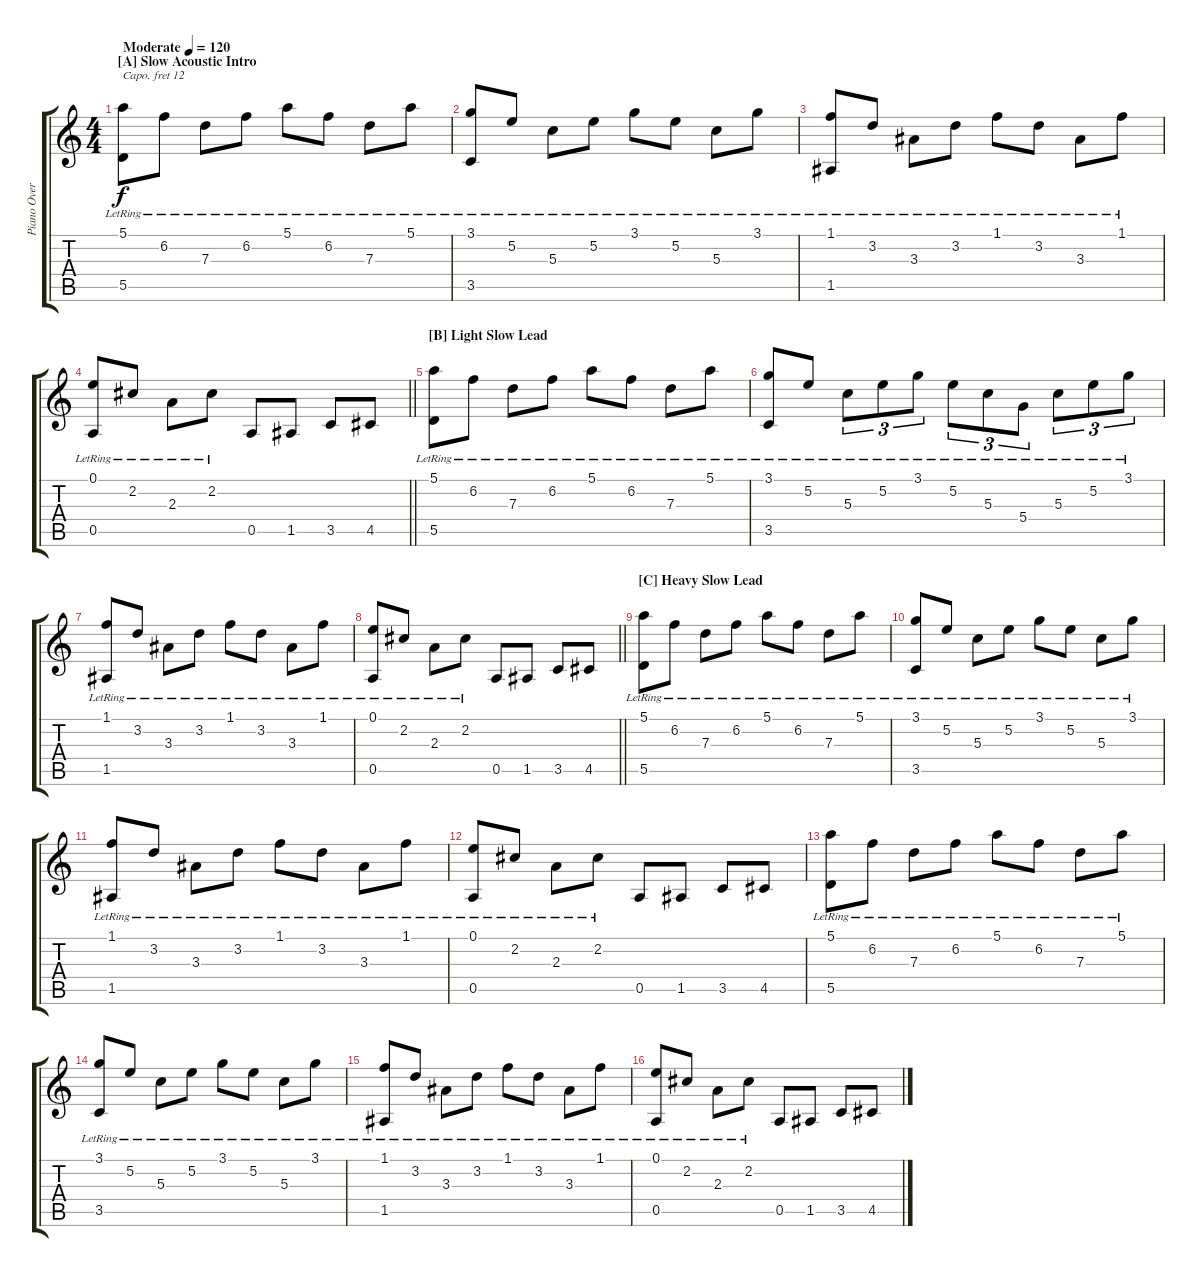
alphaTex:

\track ("Piano Overdub" "Piano Over") {instrument acousticgrandpiano}
\staff {score tabs}
\capo 12
\tuning (E4 B3 G3 D3 A2 E2) {hide}
\ts (4 4)
\section ("" "[A] Slow Acoustic Intro")
\tempo (120 "Moderate")
\clef g2
\ks c
(5.1{lr} 5.5{lr}).8{dy f instrument acousticgrandpiano} 6.2{lr}.8 7.3{lr}.8 6.2{lr}.8 5.1{lr}.8 6.2{lr}.8 7.3{lr}.8 5.1{lr}.8 |
(3.1{lr} 3.5{lr}).8 5.2{lr}.8 5.3{lr}.8 5.2{lr}.8 3.1{lr}.8 5.2{lr}.8 5.3{lr}.8 3.1{lr}.8 |
(1.1{lr} 1.5{lr}).8 3.2{lr}.8 3.3{lr}.8 3.2{lr}.8 1.1{lr}.8 3.2{lr}.8 3.3{lr}.8 1.1{lr}.8 |
\barLineRight lightlight
(0.1{lr} 0.5{lr}).8 2.2{lr}.8 2.3{lr}.8 2.2{lr}.8 0.5.8 1.5.8 3.5.8 4.5.8 |
\section ("" "[B] Light Slow Lead")
(5.1{lr} 5.5{lr}).8 6.2{lr}.8 7.3{lr}.8 6.2{lr}.8 5.1{lr}.8 6.2{lr}.8 7.3{lr}.8 5.1{lr}.8 |
(3.1{lr} 3.5{lr}).8 5.2{lr}.8 5.3{lr}.8{tu (3 2)} 5.2{lr}.8{tu (3 2)} 3.1{lr}.8{tu (3 2)} 5.2{lr}.8{tu (3 2)} 5.3{lr}.8{tu (3 2)} 5.4{lr}.8{tu (3 2)} 5.3{lr}.8{tu (3 2)} 5.2{lr}.8{tu (3 2)} 3.1{lr}.8{tu (3 2)} |
(1.1{lr} 1.5{lr}).8 3.2{lr}.8 3.3{lr}.8 3.2{lr}.8 1.1{lr}.8 3.2{lr}.8 3.3{lr}.8 1.1{lr}.8 |
\barLineRight lightlight
(0.1{lr} 0.5{lr}).8 2.2{lr}.8 2.3{lr}.8 2.2{lr}.8 0.5.8 1.5.8 3.5.8 4.5.8 |
\section ("" "[C] Heavy Slow Lead")
(5.1{lr} 5.5{lr}).8 6.2{lr}.8 7.3{lr}.8 6.2{lr}.8 5.1{lr}.8 6.2{lr}.8 7.3{lr}.8 5.1{lr}.8 |
(3.1{lr} 3.5{lr}).8 5.2{lr}.8 5.3{lr}.8 5.2{lr}.8 3.1{lr}.8 5.2{lr}.8 5.3{lr}.8 3.1{lr}.8 |
(1.1{lr} 1.5{lr}).8 3.2{lr}.8 3.3{lr}.8 3.2{lr}.8 1.1{lr}.8 3.2{lr}.8 3.3{lr}.8 1.1{lr}.8 |
(0.1{lr} 0.5{lr}).8 2.2{lr}.8 2.3{lr}.8 2.2{lr}.8 0.5.8 1.5.8 3.5.8 4.5.8 |
(5.1{lr} 5.5{lr}).8 6.2{lr}.8 7.3{lr}.8 6.2{lr}.8 5.1{lr}.8 6.2{lr}.8 7.3{lr}.8 5.1{lr}.8 |
(3.1{lr} 3.5{lr}).8 5.2{lr}.8 5.3{lr}.8 5.2{lr}.8 3.1{lr}.8 5.2{lr}.8 5.3{lr}.8 3.1{lr}.8 |
(1.1{lr} 1.5{lr}).8 3.2{lr}.8 3.3{lr}.8 3.2{lr}.8 1.1{lr}.8 3.2{lr}.8 3.3{lr}.8 1.1{lr}.8 |
(0.1{lr} 0.5{lr}).8 2.2{lr}.8 2.3{lr}.8 2.2{lr}.8 0.5.8 1.5.8 3.5.8 4.5.8
